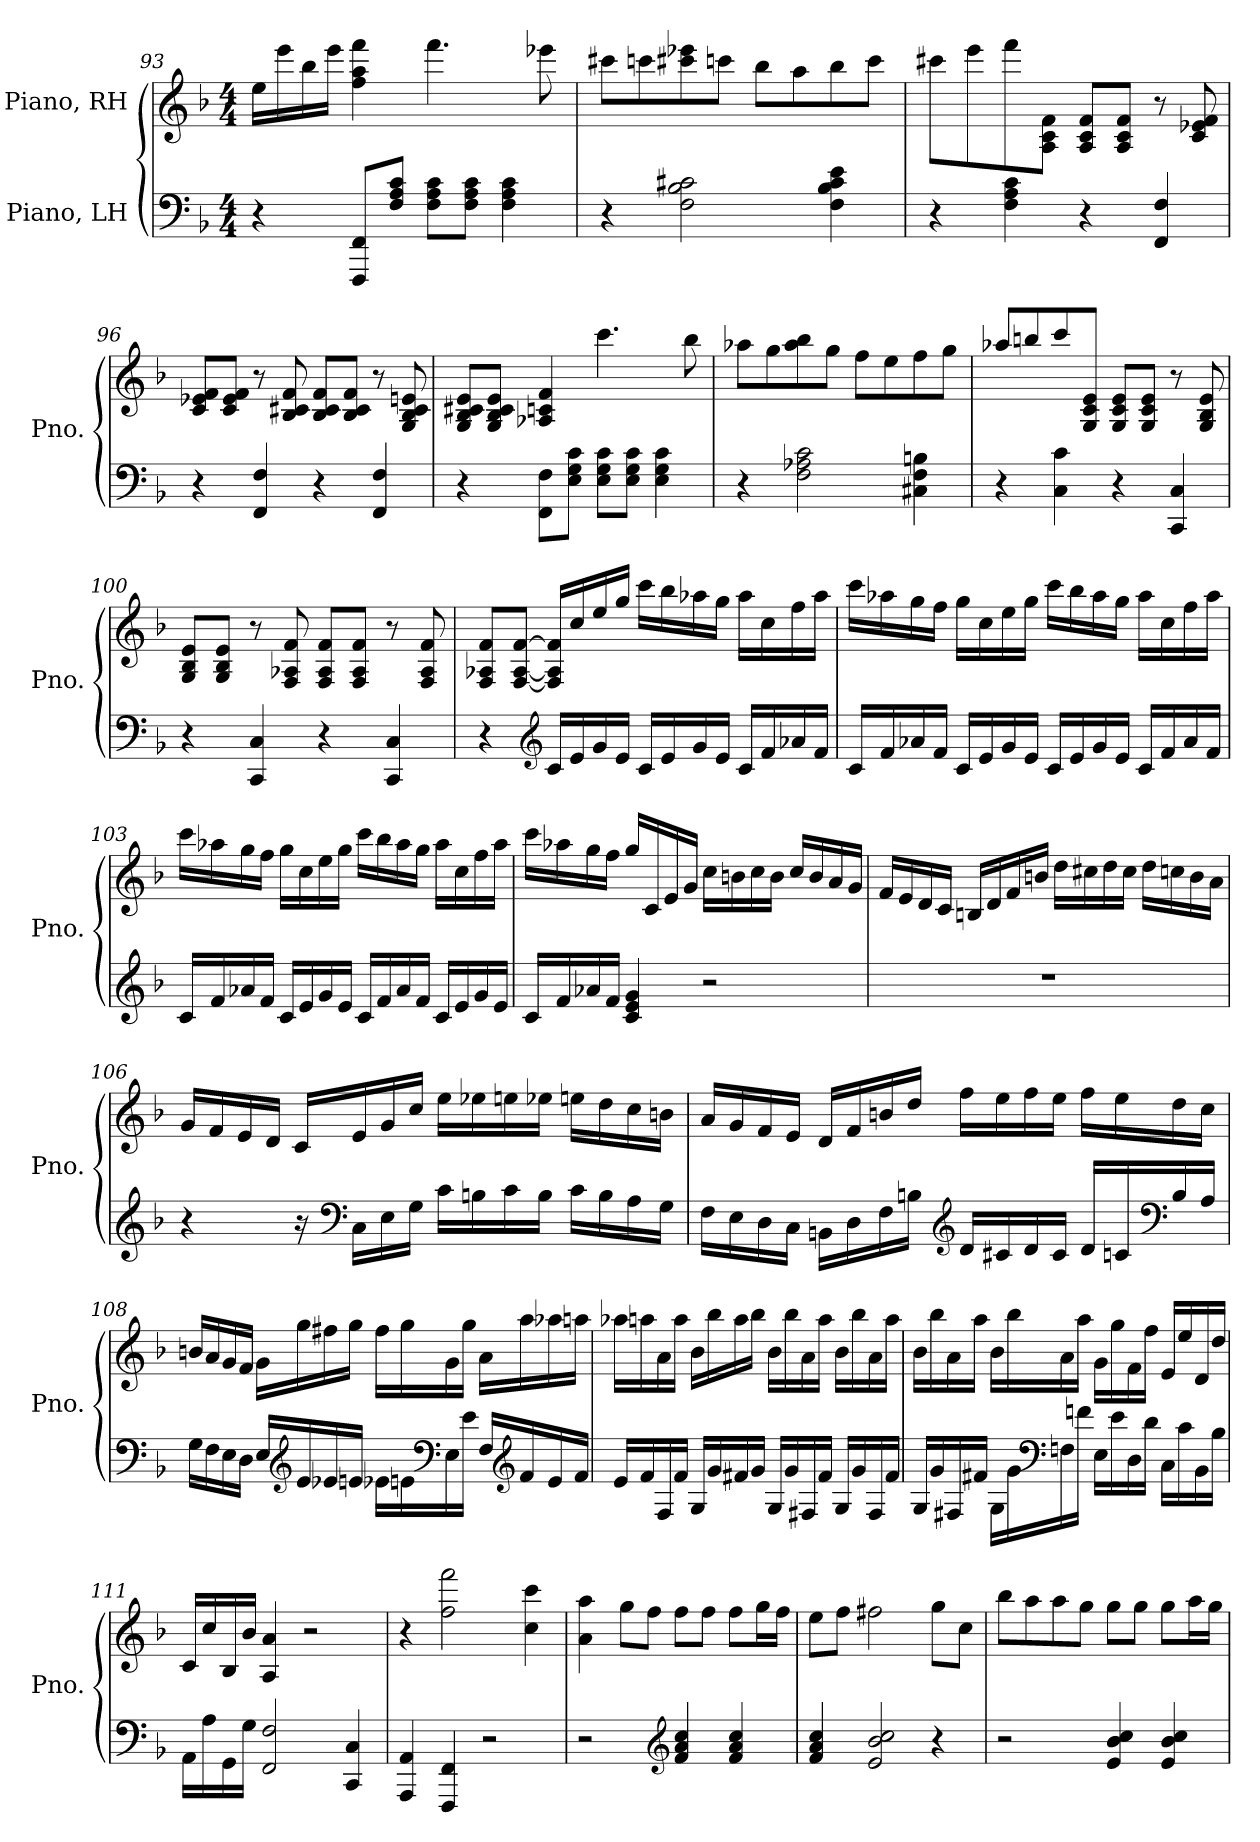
**kern	**kern
*part2	*part1
*staff2	*staff1
*I"Piano, LH	*I"Piano, RH
*I'Pno.	*I'Pno.
!!LO:LB:g=z
*clefF4	*clefG2
*k[b-]	*k[b-]
*M4/4	*M4/4
=93	=93
4r	16ee\LL
.	16eee\
.	16bb-\
.	16eee\JJ
8FFF/ 8FF/L	4ff\ 4aa\ 4fff\
8F/ 8A/ 8c/J	.
8F\ 8A\ 8c\L	4.fff\
8F\ 8A\ 8c\J	.
4F\ 4A\ 4c\	.
.	8eee-X\
=94	=94
4r	8ccc#X\L
.	8cccn\
2F\ 2B-\ 2c#X\	8ccc#X\ 8eee-X\
.	8cccn\J
.	8bb-\L
.	8aa\
4F\ 4B-\ 4c#\ 4e\	8bb-\
.	8ccc\J
=95	=95
4r	8ccc#X\L
.	8eee\
4F\ 4A\ 4c\	8fff\
.	8A\ 8c\ 8f\J
4r	8A/ 8c/ 8f/L
.	8A/ 8c/ 8f/J
4FF/ 4F/	8r
.	8c/ 8e-X/ 8f/
!!LO:LB:g=z
=96	=96
4r	8c/ 8e-X/ 8f/L
.	8c/ 8e-/ 8f/J
4FF/ 4F/	8r
.	8B-/ 8c#X/ 8f/
4r	8B-/ 8c#/ 8f/L
.	8B-/ 8c#/ 8f/J
4FF/ 4F/	8r
.	8G/ 8B-/ 8c#/ 8en/
=97	=97
4r	8G/ 8B-/ 8c#X/ 8e/L
.	8G/ 8B-/ 8c#/ 8e/J
8FF\ 8F\L	4A-X/ 4cn/ 4f/
8E\ 8G\ 8c\J	.
8E\ 8G\ 8c\L	4.ccc\
8E\ 8G\ 8c\J	.
4E\ 4G\ 4c\	.
.	8bb-\
=98	=98
4r	8aa-X\L
.	8gg\
2F\ 2A-X\ 2c\	8aa-\ 8bb-\
.	8gg\J
.	8ff\L
.	8ee\
4C#X\ 4F\ 4Bn\	8ff\
.	8gg\J
!!LO:LB:g=z
=99	=99
4r	8aa-X/L
.	8bbn/
4C\ 4c\	8ccc/
.	8G/ 8c/ 8e/J
4r	8G/ 8c/ 8e/L
.	8G/ 8c/ 8e/J
4CC/ 4C/	8r
.	8G/ 8B-/ 8e/
=100	=100
4r	8G/ 8B-/ 8e/L
.	8G/ 8B-/ 8e/J
4CC/ 4C/	8r
.	8F/ 8A-X/ 8f/
4r	8F/ 8A-/ 8f/L
.	8F/ 8A-/ 8f/J
4CC/ 4C/	8r
.	8F/ 8A-/ 8f/
=101	=101
4r	8F/ 8A-X/ 8f/L
.	[8F/ [8A-/ [8f/J
*clefG2	*
16c/LL	16F/] 16A-/] 16f/]LL
16e/	16cc/
16g/	16ee/
16e/JJ	16gg/JJ
16c/LL	16ccc\LL
16e/	16bb-\
16g/	16aa-X\
16e/JJ	16gg\JJ
16c/LL	16aa-\LL
16f/	16cc\
16a-X/	16ff\
16f/JJ	16aa-\JJ
!!LO:LB:g=z
=102	=102
16c/LL	16ccc\LL
16f/	16aa-X\
16a-X/	16gg\
16f/JJ	16ff\JJ
16c/LL	16gg\LL
16e/	16cc\
16g/	16ee\
16e/JJ	16gg\JJ
16c/LL	16ccc\LL
16e/	16bb-\
16g/	16aa-\
16e/JJ	16gg\JJ
16c/LL	16aa-\LL
16f/	16cc\
16a-/	16ff\
16f/JJ	16aa-\JJ
=103	=103
16c/LL	16ccc\LL
16f/	16aa-X\
16a-X/	16gg\
16f/JJ	16ff\JJ
16c/LL	16gg\LL
16e/	16cc\
16g/	16ee\
16e/JJ	16gg\JJ
16c/LL	16ccc\LL
16f/	16bb-\
16a-/	16aa-\
16f/JJ	16gg\JJ
16c/LL	16aa-\LL
16e/	16cc\
16g/	16ff\
16e/JJ	16aa-\JJ
!!LO:PB:g=z
=104	=104
16c/LL	16ccc\LL
16f/	16aa-X\
16a-X/	16gg\
16f/JJ	16ff\JJ
4c/ 4e/ 4g/	16gg/LL
.	16c/
.	16e/
.	16g/JJ
2r	16cc\LL
.	16bn\
.	16cc\
.	16b\JJ
.	16cc/LL
.	16b/
.	16a/
.	16g/JJ
=105	=105
1r	16f/LL
.	16e/
.	16d/
.	16c/JJ
.	16Bn/LL
.	16d/
.	16f/
.	16bn/JJ
.	16dd\LL
.	16cc#X\
.	16dd\
.	16cc#\JJ
.	16dd\LL
.	16ccn\
.	16b\
.	16a\JJ
!!LO:LB:g=z
=106	=106
4r	16g/LL
.	16f/
.	16e/
.	16d/JJ
16r	16c/LL
*clefF4	*
16C\LL	16e/
16E\	16g/
16G\JJ	16cc/JJ
16c\LL	16ee\LL
16Bn\	16ee-X\
16c\	16een\
16B\JJ	16ee-X\JJ
16c\LL	16een\LL
16B\	16dd\
16A\	16cc\
16G\JJ	16bn\JJ
=107	=107
16F\LL	16a/LL
16E\	16g/
16D\	16f/
16C\JJ	16e/JJ
16BBn\LL	16d/LL
16D\	16f/
16F\	16bn/
16Bn\JJ	16dd/JJ
*clefG2	*
16d/LL	16ff\LL
16c#X/	16ee\
16d/	16ff\
16c#/JJ	16ee\JJ
16d/LL	16ff\LL
16cn/	16ee\
*clefF4	*
16B/	16dd\
16A/JJ	16cc\JJ
!!LO:LB:g=z
=108	=108
16G\LL	16bn/LL
16F\	16a/
16E\	16g/
16D\JJ	16f/JJ
16E/LL	16g\LL
*clefG2	*
16e/	16gg\
16e-X/	16ff#X\
16en/JJ	16gg\JJ
16e-X\LL	16ff#\LL
16en\	16gg\
*clefF4	*
16E\	16g\
16e\JJ	16gg\JJ
16F/LL	16a\LL
*clefG2	*
16f/	16aa\
16e/	16aa-X\
16f/JJ	16aan\JJ
=109	=109
16e/LL	16aa-X\LL
16f/	16aan\
16F/	16a\
16f/JJ	16aa\JJ
16G/LL	16b-\LL
16g/	16bb-\
16f#X/	16aa\
16g/JJ	16bb-\JJ
16G/LL	16b-\LL
16g/	16bb-\
16F#X/	16a\
16f#/JJ	16aa\JJ
16G/LL	16b-\LL
16g/	16bb-\
16F#/	16a\
16f#/JJ	16aa\JJ
!!LO:LB:g=z
=110	=110
16G/LL	16b-\LL
16g/	16bb-\
16F#X/	16a\
16f#X/JJ	16aa\JJ
16G\LL	16b-\LL
16g\	16bb-\
*clefF4	*
16Fn\	16a\
16fn\JJ	16aa\JJ
16E\LL	16g\LL
16e\	16gg\
16D\	16f\
16d\JJ	16ff\JJ
16C\LL	16e/LL
16c\	16ee/
16BB-\	16d/
16B-\JJ	16dd/JJ
=111	=111
16AA\LL	16c/LL
16A\	16cc/
16GG\	16B-/
16G\JJ	16b-/JJ
2FF/ 2F/	4A/ 4a/
.	2r
4CC/ 4C/	.
=112	=112
4AAA/ 4AA/	4r
4FFF/ 4FF/	2ff\ 2fff\
2r	.
.	4cc\ 4ccc\
=113	=113
2r	4a\ 4aa\
.	8gg\L
.	8ff\J
*clefG2	*
4f/ 4a/ 4cc/	8ff\L
.	8ff\J
4f/ 4a/ 4cc/	8ff\L
.	16gg\L
.	16ff\JJ
!!LO:LB:g=z
=114	=114
4f/ 4a/ 4cc/	8ee\L
.	8ff\J
2e/ 2b-/ 2cc/	2ff#X\
4r	8gg\L
.	8cc\J
=115	=115
2r	8bb-\L
.	8aa\
.	8aa\
.	8gg\J
4e/ 4b-/ 4cc/	8gg\L
.	8gg\J
4e/ 4b-/ 4cc/	8gg\L
.	16aa\L
.	16gg\JJ
=	=
*-	*-
